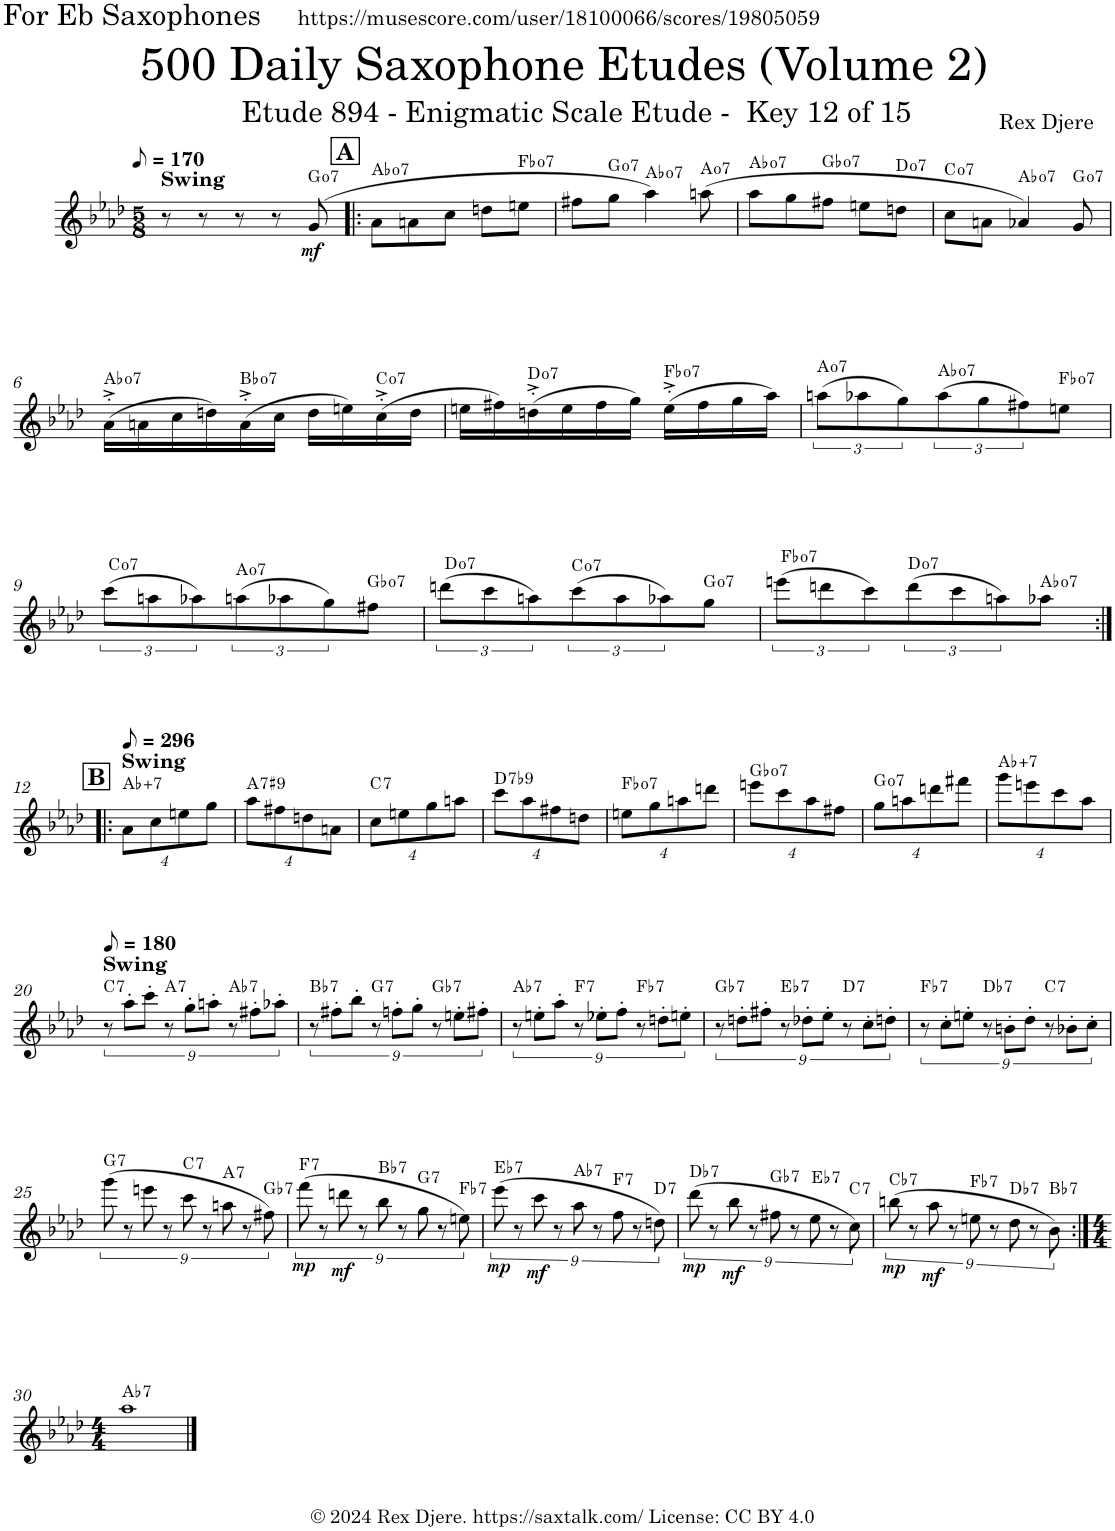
**kern	**dynam	**harte
*part1	*part1	*part1
*staff1	*staff1	*
*I"Alto Saxophone	*	*
*I'A. Sax.	*	*
*clefG2	*	*
*Trd5c9	*	*
*k[b-e-a-d-]	*	*
*M5/8	*	*
*MM85	*	*
=1	=1	=1
!LO:TX:a:B:t=Swing	!	!
8r	.	.
8r	.	.
8r	.	.
8r	.	.
!	!LO:DY:b	!LO:H:kt=7
(8g/	mf	G:dim7
!!LO:REH:place=s1:a:B:cj:fs=14:t=A
=2!|:	=2!|:	=2!|:
!	!	!LO:H:kt=7
8a-\L	.	Ab:dim7
8an\	.	.
8cc\J	.	.
8ddn\L	.	.
!	!	!LO:H:kt=7
8een\J	.	Fb:dim7
=3	=3	=3
8ff#X\L	.	.
!	!	!LO:H:kt=7
8gg\J	.	G:dim7
!	!	!LO:H:kt=7
4aa-\)	.	Ab:dim7
!	!	!LO:H:kt=7
(8aan\	.	A:dim7
=4	=4	=4
!	!	!LO:H:kt=7
8aa-\L	.	Ab:dim7
8gg\	.	.
!	!	!LO:H:kt=7
8ff#X\J	.	Gb:dim7
8een\L	.	.
!	!	!LO:H:kt=7
8ddn\J	.	D:dim7
=5	=5	=5
!	!	!LO:H:kt=7
8cc\L	.	C:dim7
8an\J	.	.
!	!	!LO:H:kt=7
4a-X/)	.	Ab:dim7
!	!	!LO:H:kt=7
8g/	.	G:dim7
!!LO:LB:g=z
=6	=6	=6
!	!	!LO:H:kt=7
(16a-^'\LL	.	Ab:dim7
16an\	.	.
16cc\	.	.
16ddn\)	.	.
!	!	!LO:H:kt=7
(16a^'\	.	Bb:dim7
16cc\JJ	.	.
16dd\LL	.	.
16een\)	.	.
!	!	!LO:H:kt=7
(16cc^'\	.	C:dim7
16dd\JJ	.	.
=7	=7	=7
16een\LL	.	.
16ff#X\)	.	.
!	!	!LO:H:kt=7
(16ddn^'\	.	D:dim7
16ee\	.	.
16ff#\	.	.
16gg\JJ)	.	.
!	!	!LO:H:kt=7
(16ee^'\LL	.	Fb:dim7
16ff#\	.	.
16gg\	.	.
16aa-\JJ)	.	.
=8	=8	=8
!	!	!LO:H:kt=7
(12aan\L	.	A:dim7
12aa-X\	.	.
12gg\)	.	.
!	!	!LO:H:kt=7
(12aa-\	.	Ab:dim7
12gg\	.	.
12ff#X\)	.	.
!	!	!LO:H:kt=7
8een\J	.	Fb:dim7
!!LO:LB:g=z
=9	=9	=9
!	!	!LO:H:kt=7
(12ccc\L	.	C:dim7
12aan\	.	.
12aa-X\)	.	.
!	!	!LO:H:kt=7
(12aan\	.	A:dim7
12aa-X\	.	.
12gg\)	.	.
!	!	!LO:H:kt=7
8ff#X\J	.	Gb:dim7
=10	=10	=10
!	!	!LO:H:kt=7
(12dddn\L	.	D:dim7
12ccc\	.	.
12aan\)	.	.
!	!	!LO:H:kt=7
(12ccc\	.	C:dim7
12aa\	.	.
12aa-X\)	.	.
!	!	!LO:H:kt=7
8gg\J	.	G:dim7
=11	=11	=11
!	!	!LO:H:kt=7
(12eeen\L	.	Fb:dim7
12dddn\	.	.
12ccc\)	.	.
!	!	!LO:H:kt=7
(12ddd\	.	D:dim7
12ccc\	.	.
12aan\)	.	.
!	!	!LO:H:kt=7
8aa-X\J	.	Ab:dim7
!!LO:LB:g=z
=12:|!|:	=12:|!|:	=12:|!|:
!!LO:REH:place=s1:a:B:cj:fs=14:t=B
*Xbrackettup	*	*
*MM148	*	*
!LO:TX:a:B:t=Swing	!	!LO:H:kt=7
32%5a-\L	.	Ab:aug(b7)
32%5cc\	.	.
32%5een\	.	.
32%5gg\J	.	.
=13	=13	=13
!	!	!LO:H:kt=7
32%5aa-\L	.	A:7(#9)
32%5ff#X\	.	.
32%5ddn\	.	.
32%5an\J	.	.
=14	=14	=14
!	!	!LO:H:kt=7
32%5cc\L	.	C:7
32%5een\	.	.
32%5gg\	.	.
32%5aan\J	.	.
=15	=15	=15
!	!	!LO:H:kt=7
32%5ccc\L	.	D:7(b9)
32%5aa-\	.	.
32%5ff#X\	.	.
32%5ddn\J	.	.
=16	=16	=16
!	!	!LO:H:kt=7
32%5een\L	.	Fb:dim7
32%5gg\	.	.
32%5aan\	.	.
32%5dddn\J	.	.
=17	=17	=17
!	!	!LO:H:kt=7
32%5eeen\L	.	Gb:dim7
32%5ccc\	.	.
32%5aa-\	.	.
32%5ff#X\J	.	.
=18	=18	=18
!	!	!LO:H:kt=7
32%5gg\L	.	G:dim7
32%5aan\	.	.
32%5dddn\	.	.
32%5fff#X\J	.	.
=19	=19	=19
!	!	!LO:H:kt=7
32%5ggg\L	.	Ab:aug(b7)
32%5eeen\	.	.
32%5ccc\	.	.
32%5aa-\J	.	.
!!LO:LB:g=z
=20	=20	=20
*brackettup	*	*
*MM90	*	*
!LO:TX:a:B:t=Swing	!	!LO:H:kt=7
72%5r	.	C:7
72%5aa-'\L	.	.
72%5ccc'\J	.	.
!	!	!LO:H:kt=7
72%5r	.	A:7
72%5gg'\L	.	.
72%5aan'\J	.	.
!	!	!LO:H:kt=7
72%5r	.	Ab:7
72%5ff#X'\L	.	.
72%5aa-X'\J	.	.
=21	=21	=21
!	!	!LO:H:kt=7
72%5r	.	Bb:7
72%5ff#X'\L	.	.
72%5bb-'\J	.	.
!	!	!LO:H:kt=7
72%5r	.	G:7
72%5ffn'\L	.	.
72%5gg'\J	.	.
!	!	!LO:H:kt=7
72%5r	.	Gb:7
72%5een'\L	.	.
72%5ff#X'\J	.	.
=22	=22	=22
!	!	!LO:H:kt=7
72%5r	.	Ab:7
72%5een'\L	.	.
72%5aa-'\J	.	.
!	!	!LO:H:kt=7
72%5r	.	F:7
72%5ee-X'\L	.	.
72%5ff'\J	.	.
!	!	!LO:H:kt=7
72%5r	.	Fb:7
72%5ddn'\L	.	.
72%5een'\J	.	.
=23	=23	=23
!	!	!LO:H:kt=7
72%5r	.	Gb:7
72%5ddn'\L	.	.
72%5ff#X'\J	.	.
!	!	!LO:H:kt=7
72%5r	.	Eb:7
72%5dd-X'\L	.	.
72%5ee-'\J	.	.
!	!	!LO:H:kt=7
72%5r	.	D:7
72%5cc'\L	.	.
72%5ddn'\J	.	.
=24	=24	=24
!	!	!LO:H:kt=7
72%5r	.	Fb:7
72%5cc'\L	.	.
72%5een'\J	.	.
!	!	!LO:H:kt=7
72%5r	.	Db:7
72%5bn'\L	.	.
72%5dd-'\J	.	.
!	!	!LO:H:kt=7
72%5r	.	C:7
72%5b-X'\L	.	.
72%5cc'\J	.	.
!!LO:LB:g=z
=25	=25	=25
!	!	!LO:H:kt=7
(72%5ggg\	.	G:7
72%5r	.	.
72%5eeen\	.	.
72%5r	.	.
!	!	!LO:H:kt=7
72%5ccc\	.	C:7
72%5r	.	.
!	!	!LO:H:kt=7
72%5aan\	.	A:7
72%5r	.	.
!	!	!LO:H:kt=7
72%5ff#X\)	.	Gb:7
=26	=26	=26
!	!LO:DY:b	!LO:H:kt=7
(72%5fff\	mp	F:7
72%5r	.	.
!	!LO:DY:b	!
72%5dddn\	mf	.
72%5r	.	.
!	!	!LO:H:kt=7
72%5bb-\	.	Bb:7
72%5r	.	.
!	!	!LO:H:kt=7
72%5gg\	.	G:7
72%5r	.	.
!	!	!LO:H:kt=7
72%5een\)	.	Fb:7
=27	=27	=27
!	!LO:DY:b	!LO:H:kt=7
(72%5eee-\	mp	Eb:7
72%5r	.	.
!	!LO:DY:b	!
72%5ccc\	mf	.
72%5r	.	.
!	!	!LO:H:kt=7
72%5aa-\	.	Ab:7
72%5r	.	.
!	!	!LO:H:kt=7
72%5ff\	.	F:7
72%5r	.	.
!	!	!LO:H:kt=7
72%5ddn\)	.	D:7
=28	=28	=28
!	!LO:DY:b	!LO:H:kt=7
(72%5ddd-\	mp	Db:7
72%5r	.	.
!	!LO:DY:b	!
72%5bb-\	mf	.
72%5r	.	.
!	!	!LO:H:kt=7
72%5ff#X\	.	Gb:7
72%5r	.	.
!	!	!LO:H:kt=7
72%5ee-\	.	Eb:7
72%5r	.	.
!	!	!LO:H:kt=7
72%5cc\)	.	C:7
=29	=29	=29
!	!LO:DY:b	!LO:H:kt=7
(72%5bbn\	mp	Cb:7
72%5r	.	.
!	!LO:DY:b	!
72%5aa-\	mf	.
72%5r	.	.
!	!	!LO:H:kt=7
72%5een\	.	Fb:7
72%5r	.	.
!	!	!LO:H:kt=7
72%5dd-\	.	Db:7
72%5r	.	.
!	!	!LO:H:kt=7
72%5b-\)	.	Bb:7
!!LO:LB:g=z
=30:|!	=30:|!	=30:|!
*M4/4	*	*
!	!	!LO:H:kt=7
1aa-	.	Ab:7
==	==	==
*-	*-	*-
